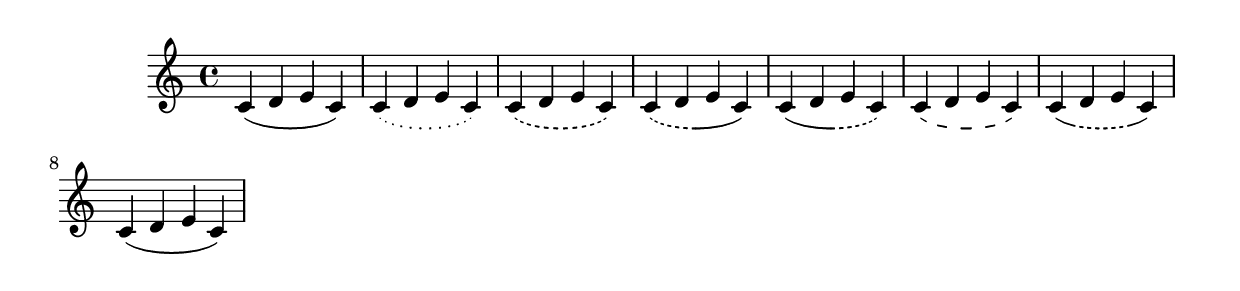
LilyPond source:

\version "2.17.6"
\header {
  texidoc = "
@cindex slur, dotted
@cindex slur, dashed
@cindex dotted slur
@cindex dotted slash

The appearance of slurs may be changed from solid to dotted or dashed.
"
} 
\layout{ ragged-right=##t }


\relative c'{
  c( d e c) |
  \slurDotted
  c( d e c) |
  \slurDashed
  c( d e c) |
  \slurHalfDashed
  c( d e c) |
  \slurHalfSolid
  c( d e c) |
  \slurDashPattern #0.4 #2.0
  c( d e c) |
  \once \override Slur.dash-definition = #'((0 0.25 1 1)
                                              (0.3 0.7 0.4 0.75)
                                              (0.75 1.0 1.0 1.0))
  c( d e c) |
  \slurSolid
  c( d e c) |
}






